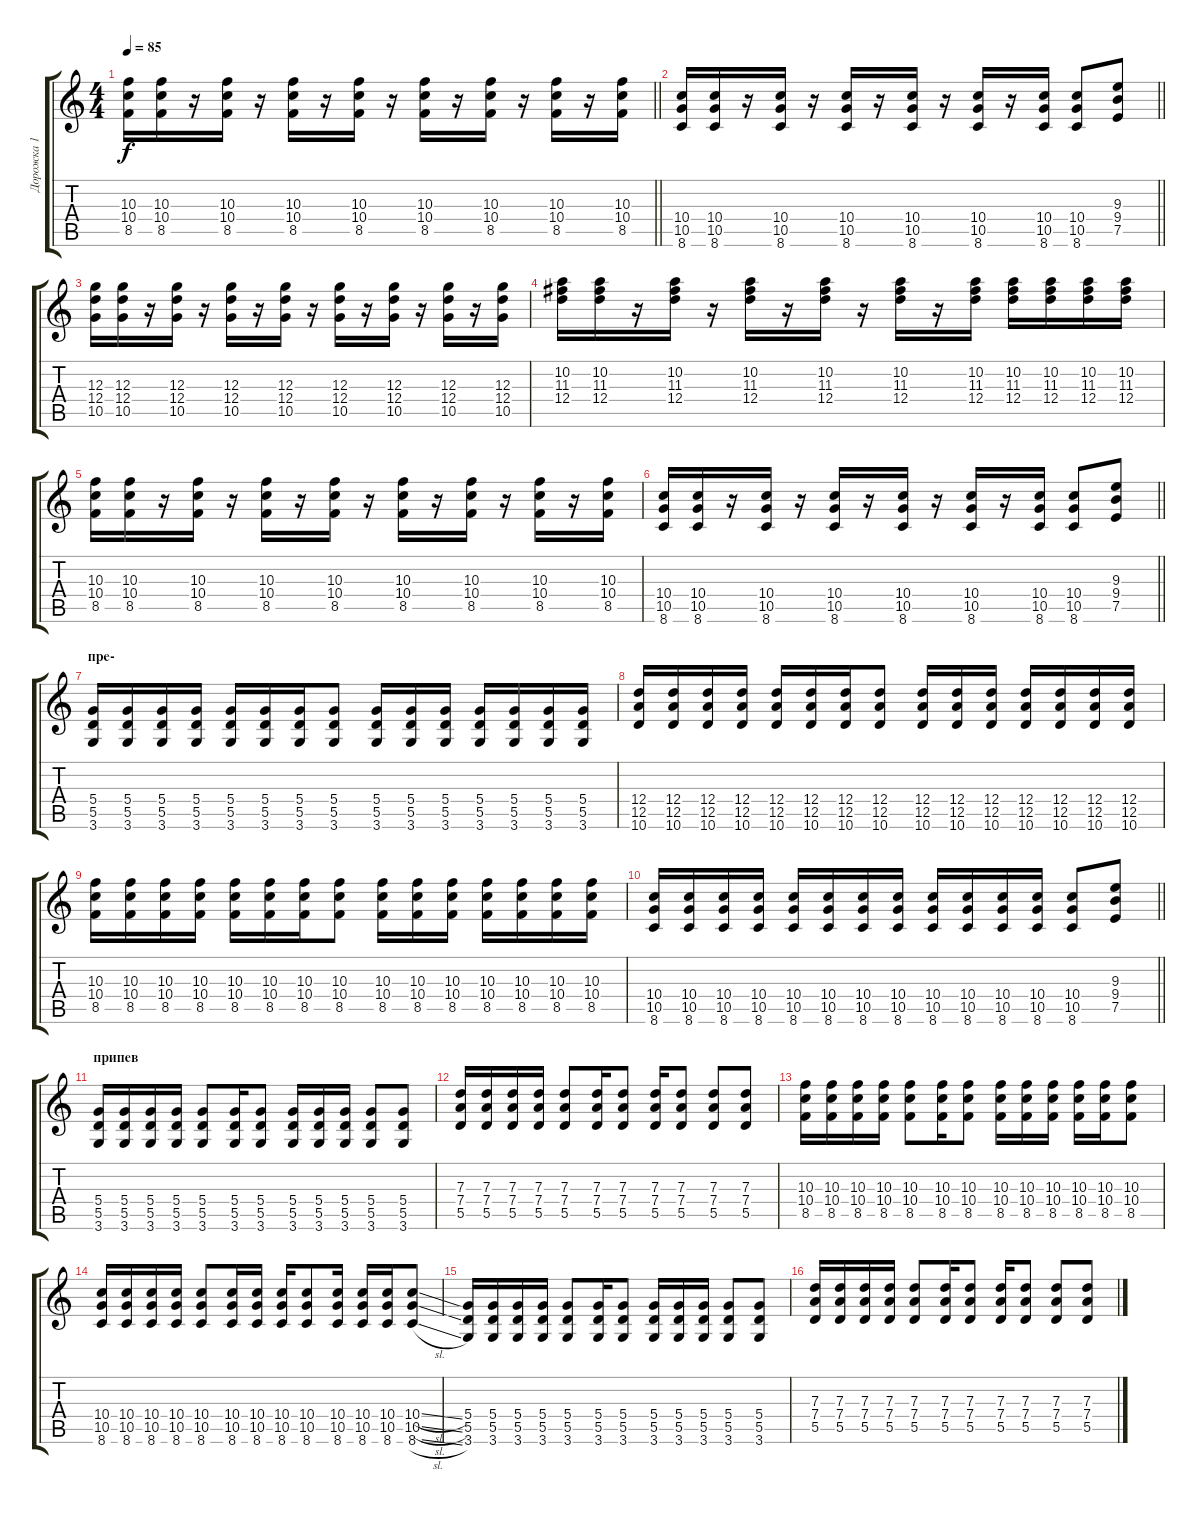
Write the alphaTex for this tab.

\track ("Дорожка 1" "Дорожка 1") {instrument distortionguitar}
\staff {score tabs}
\tuning (E4 B3 G3 D3 A2 E2) {hide}
\ts (4 4)
\tempo 85
\clef g2
\barLineRight lightlight
\ks c
(10.3 10.4 8.5).16{dy f} (10.3 10.4 8.5).16 r.16 (10.3 10.4 8.5).16 r.16 (10.3 10.4 8.5).16 r.16 (10.3 10.4 8.5).16 r.16 (10.3 10.4 8.5).16 r.16 (10.3 10.4 8.5).16 r.16 (10.3 10.4 8.5).16 r.16 (10.3 10.4 8.5).16 |
\barLineRight lightlight
(10.4 10.5 8.6).16 (10.4 10.5 8.6).16 r.16 (10.4 10.5 8.6).16 r.16 (10.4 10.5 8.6).16 r.16 (10.4 10.5 8.6).16 r.16 (10.4 10.5 8.6).16 r.16 (10.4 10.5 8.6).16 (10.4 10.5 8.6).8 (9.3 9.4 7.5).8 |
(12.3 12.4 10.5).16 (12.3 12.4 10.5).16 r.16 (12.3 12.4 10.5).16 r.16 (12.3 12.4 10.5).16 r.16 (12.3 12.4 10.5).16 r.16 (12.3 12.4 10.5).16 r.16 (12.3 12.4 10.5).16 r.16 (12.3 12.4 10.5).16 r.16 (12.3 12.4 10.5).16 |
(10.2 11.3 12.4).16 (10.2 11.3 12.4).16 r.16 (10.2 11.3 12.4).16 r.16 (10.2 11.3 12.4).16 r.16 (10.2 11.3 12.4).16 r.16 (10.2 11.3 12.4).16 r.16 (10.2 11.3 12.4).16 (10.2 11.3 12.4).16 (10.2 11.3 12.4).16 (10.2 11.3 12.4).16 (10.2 11.3 12.4).16 |
(10.3 10.4 8.5).16 (10.3 10.4 8.5).16 r.16 (10.3 10.4 8.5).16 r.16 (10.3 10.4 8.5).16 r.16 (10.3 10.4 8.5).16 r.16 (10.3 10.4 8.5).16 r.16 (10.3 10.4 8.5).16 r.16 (10.3 10.4 8.5).16 r.16 (10.3 10.4 8.5).16 |
\barLineRight lightlight
(10.4 10.5 8.6).16 (10.4 10.5 8.6).16 r.16 (10.4 10.5 8.6).16 r.16 (10.4 10.5 8.6).16 r.16 (10.4 10.5 8.6).16 r.16 (10.4 10.5 8.6).16 r.16 (10.4 10.5 8.6).16 (10.4 10.5 8.6).8 (9.3 9.4 7.5).8 |
\section ("" "пре-")
(5.4 5.5 3.6).16 (5.4 5.5 3.6).16 (5.4 5.5 3.6).16 (5.4 5.5 3.6).16 (5.4 5.5 3.6).16 (5.4 5.5 3.6).16 (5.4 5.5 3.6).16 (5.4 5.5 3.6).8 (5.4 5.5 3.6).16 (5.4 5.5 3.6).16 (5.4 5.5 3.6).16 (5.4 5.5 3.6).16 (5.4 5.5 3.6).16 (5.4 5.5 3.6).16 (5.4 5.5 3.6).16 |
(12.4 12.5 10.6).16 (12.4 12.5 10.6).16 (12.4 12.5 10.6).16 (12.4 12.5 10.6).16 (12.4 12.5 10.6).16 (12.4 12.5 10.6).16 (12.4 12.5 10.6).16 (12.4 12.5 10.6).8 (12.4 12.5 10.6).16 (12.4 12.5 10.6).16 (12.4 12.5 10.6).16 (12.4 12.5 10.6).16 (12.4 12.5 10.6).16 (12.4 12.5 10.6).16 (12.4 12.5 10.6).16 |
(10.3 10.4 8.5).16 (10.3 10.4 8.5).16 (10.3 10.4 8.5).16 (10.3 10.4 8.5).16 (10.3 10.4 8.5).16 (10.3 10.4 8.5).16 (10.3 10.4 8.5).16 (10.3 10.4 8.5).8 (10.3 10.4 8.5).16 (10.3 10.4 8.5).16 (10.3 10.4 8.5).16 (10.3 10.4 8.5).16 (10.3 10.4 8.5).16 (10.3 10.4 8.5).16 (10.3 10.4 8.5).16 |
\barLineRight lightlight
(10.4 10.5 8.6).16 (10.4 10.5 8.6).16 (10.4 10.5 8.6).16 (10.4 10.5 8.6).16 (10.4 10.5 8.6).16 (10.4 10.5 8.6).16 (10.4 10.5 8.6).16 (10.4 10.5 8.6).16 (10.4 10.5 8.6).16 (10.4 10.5 8.6).16 (10.4 10.5 8.6).16 (10.4 10.5 8.6).16 (10.4 10.5 8.6).8 (9.3 9.4 7.5).8 |
\section ("" "припев")
(5.4 5.5 3.6).16 (5.4 5.5 3.6).16 (5.4 5.5 3.6).16 (5.4 5.5 3.6).16 (5.4 5.5 3.6).8 (5.4 5.5 3.6).16 (5.4 5.5 3.6).8 (5.4 5.5 3.6).16 (5.4 5.5 3.6).16 (5.4 5.5 3.6).16 (5.4 5.5 3.6).8 (5.4 5.5 3.6).8 |
(7.3 7.4 5.5).16 (7.3 7.4 5.5).16 (7.3 7.4 5.5).16 (7.3 7.4 5.5).16 (7.3 7.4 5.5).8 (7.3 7.4 5.5).16 (7.3 7.4 5.5).8 (7.3 7.4 5.5).16 (7.3 7.4 5.5).8 (7.3 7.4 5.5).8 (7.3 7.4 5.5).8 |
(10.3 10.4 8.5).16 (10.3 10.4 8.5).16 (10.3 10.4 8.5).16 (10.3 10.4 8.5).16 (10.3 10.4 8.5).8 (10.3 10.4 8.5).16 (10.3 10.4 8.5).8 (10.3 10.4 8.5).16 (10.3 10.4 8.5).16 (10.3 10.4 8.5).16 (10.3 10.4 8.5).16 (10.3 10.4 8.5).16 (10.3 10.4 8.5).8 |
(10.4 10.5 8.6).16 (10.4 10.5 8.6).16 (10.4 10.5 8.6).16 (10.4 10.5 8.6).16 (10.4 10.5 8.6).8 (10.4 10.5 8.6).16 (10.4 10.5 8.6).16 (10.4 10.5 8.6).16 (10.4 10.5 8.6).8 (10.4 10.5 8.6).16 (10.4 10.5 8.6).16 (10.4 10.5 8.6).16 (10.4{sl} 10.5{sl} 8.6{sl}).8 |
(5.4 5.5 3.6).16 (5.4 5.5 3.6).16 (5.4 5.5 3.6).16 (5.4 5.5 3.6).16 (5.4 5.5 3.6).8 (5.4 5.5 3.6).16 (5.4 5.5 3.6).8 (5.4 5.5 3.6).16 (5.4 5.5 3.6).16 (5.4 5.5 3.6).16 (5.4 5.5 3.6).8 (5.4 5.5 3.6).8 |
(7.3 7.4 5.5).16 (7.3 7.4 5.5).16 (7.3 7.4 5.5).16 (7.3 7.4 5.5).16 (7.3 7.4 5.5).8 (7.3 7.4 5.5).16 (7.3 7.4 5.5).8 (7.3 7.4 5.5).16 (7.3 7.4 5.5).8 (7.3 7.4 5.5).8 (7.3 7.4 5.5).8
